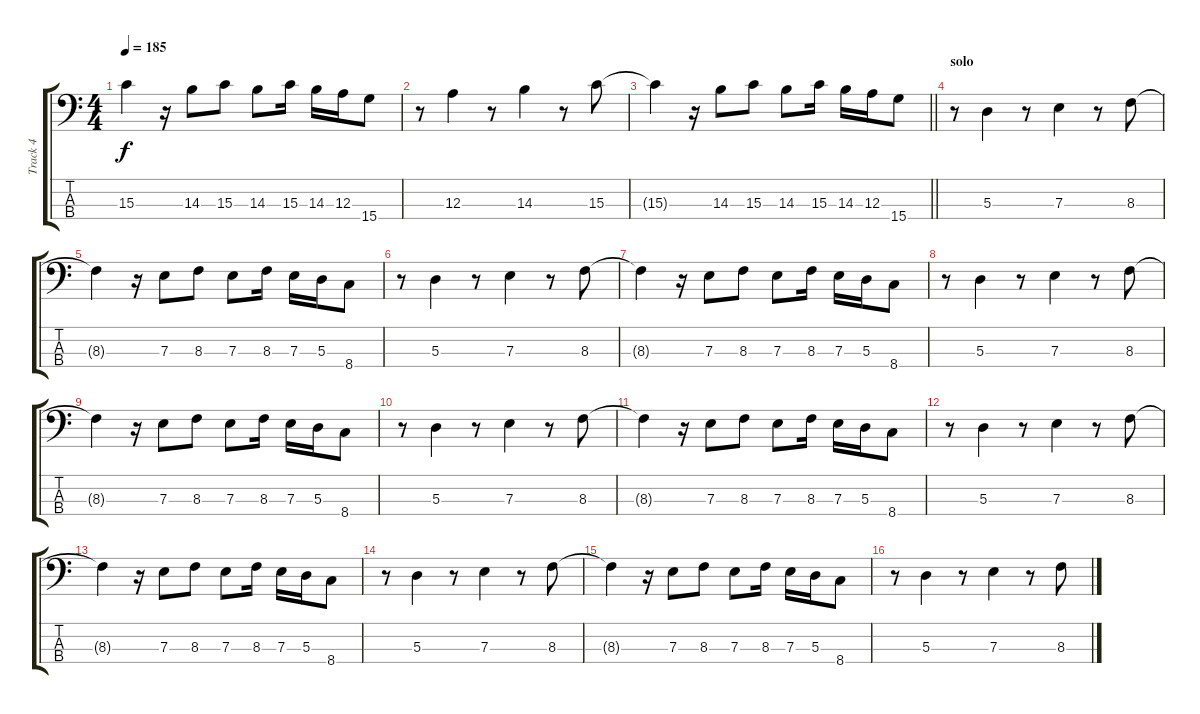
\track ("Track 4" "Track 4") {instrument electricbassfinger}
\staff {score tabs}
\tuning (G2 D2 A1 E1) {hide}
\ts (4 4)
\tempo 185
\clef f4
\ks c
15.3{t}.4{dy f} r.16 14.3.8 15.3.8 14.3.8 15.3.16 14.3.16 12.3.16 15.4.8 |
r.8 12.3.4 r.8 14.3.4 r.8 15.3.8 |
\barLineRight lightlight
15.3{t}.4 r.16 14.3.8 15.3.8 14.3.8 15.3.16 14.3.16 12.3.16 15.4.8 |
\section ("" "solo")
r.8 5.3.4 r.8 7.3.4 r.8 8.3.8 |
8.3{t}.4 r.16 7.3.8 8.3.8 7.3.8 8.3.16 7.3.16 5.3.16 8.4.8 |
r.8 5.3.4 r.8 7.3.4 r.8 8.3.8 |
8.3{t}.4 r.16 7.3.8 8.3.8 7.3.8 8.3.16 7.3.16 5.3.16 8.4.8 |
r.8 5.3.4 r.8 7.3.4 r.8 8.3.8 |
8.3{t}.4 r.16 7.3.8 8.3.8 7.3.8 8.3.16 7.3.16 5.3.16 8.4.8 |
r.8 5.3.4 r.8 7.3.4 r.8 8.3.8 |
8.3{t}.4 r.16 7.3.8 8.3.8 7.3.8 8.3.16 7.3.16 5.3.16 8.4.8 |
r.8 5.3.4 r.8 7.3.4 r.8 8.3.8 |
8.3{t}.4 r.16 7.3.8 8.3.8 7.3.8 8.3.16 7.3.16 5.3.16 8.4.8 |
r.8 5.3.4 r.8 7.3.4 r.8 8.3.8 |
8.3{t}.4 r.16 7.3.8 8.3.8 7.3.8 8.3.16 7.3.16 5.3.16 8.4.8 |
r.8 5.3.4 r.8 7.3.4 r.8 8.3.8
